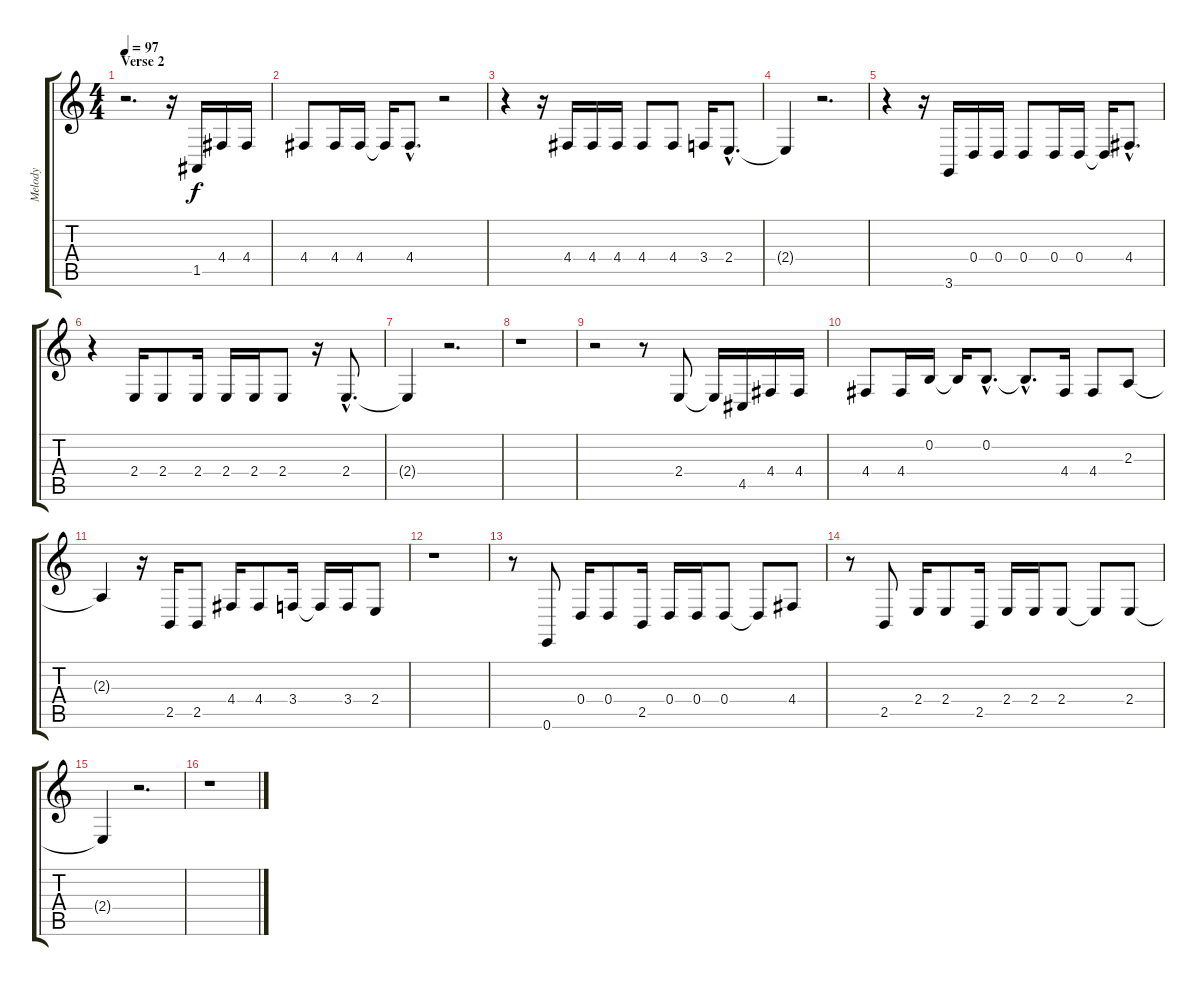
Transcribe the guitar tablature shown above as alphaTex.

\track ("Melody" "Melody") {instrument tenorsax}
\staff {score tabs}
\tuning (E4 B3 G3 D3 A2 E2) {hide}
\ts (4 4)
\section ("" "Verse 2")
\tempo 97
\clef g2
\ks c
r.2{d dy f} r.16 1.5.16 4.4.16 4.4.16 |
4.4.8 4.4.16 4.4.16 4.4{t}.16 4.4{hac}.8{d} r.2 |
r.4 r.16 4.4.16 4.4.16 4.4.16 4.4.8 4.4.8 3.4.16 2.4{hac}.8{d} |
2.4{t}.4 r.2{d} |
r.4 r.16 3.6.16 0.4.16 0.4.16 0.4.8 0.4.16 0.4.16 0.4{t}.16 4.4{hac}.8{d} |
r.4 2.4.16 2.4.8 2.4.16 2.4.16 2.4.16 2.4.8 r.16 2.4{hac}.8{d} |
2.4{t}.4 r.2{d} |
r.1 |
r.2 r.8 2.4.8 2.4{t}.16 4.5.16 4.4.16 4.4.16 |
4.4.8 4.4.16 0.2.16 0.2{t}.16 0.2{hac}.8{d} 0.2{hac t}.8{d} 4.4.16 4.4.8 2.3.8 |
2.3{t}.4 r.16 2.5.16 2.5.8 4.4.16 4.4.8 3.4.16 3.4{t}.16 3.4.16 2.4.8 |
r.1 |
r.8 0.6.8 0.4.16 0.4.8 2.5.16 0.4.16 0.4.16 0.4.8 0.4{t}.8 4.4.8 |
r.8 2.5.8 2.4.16 2.4.8 2.5.16 2.4.16 2.4.16 2.4.8 2.4{t}.8 2.4.8 |
2.4{t}.4 r.2{d} |
r.1
